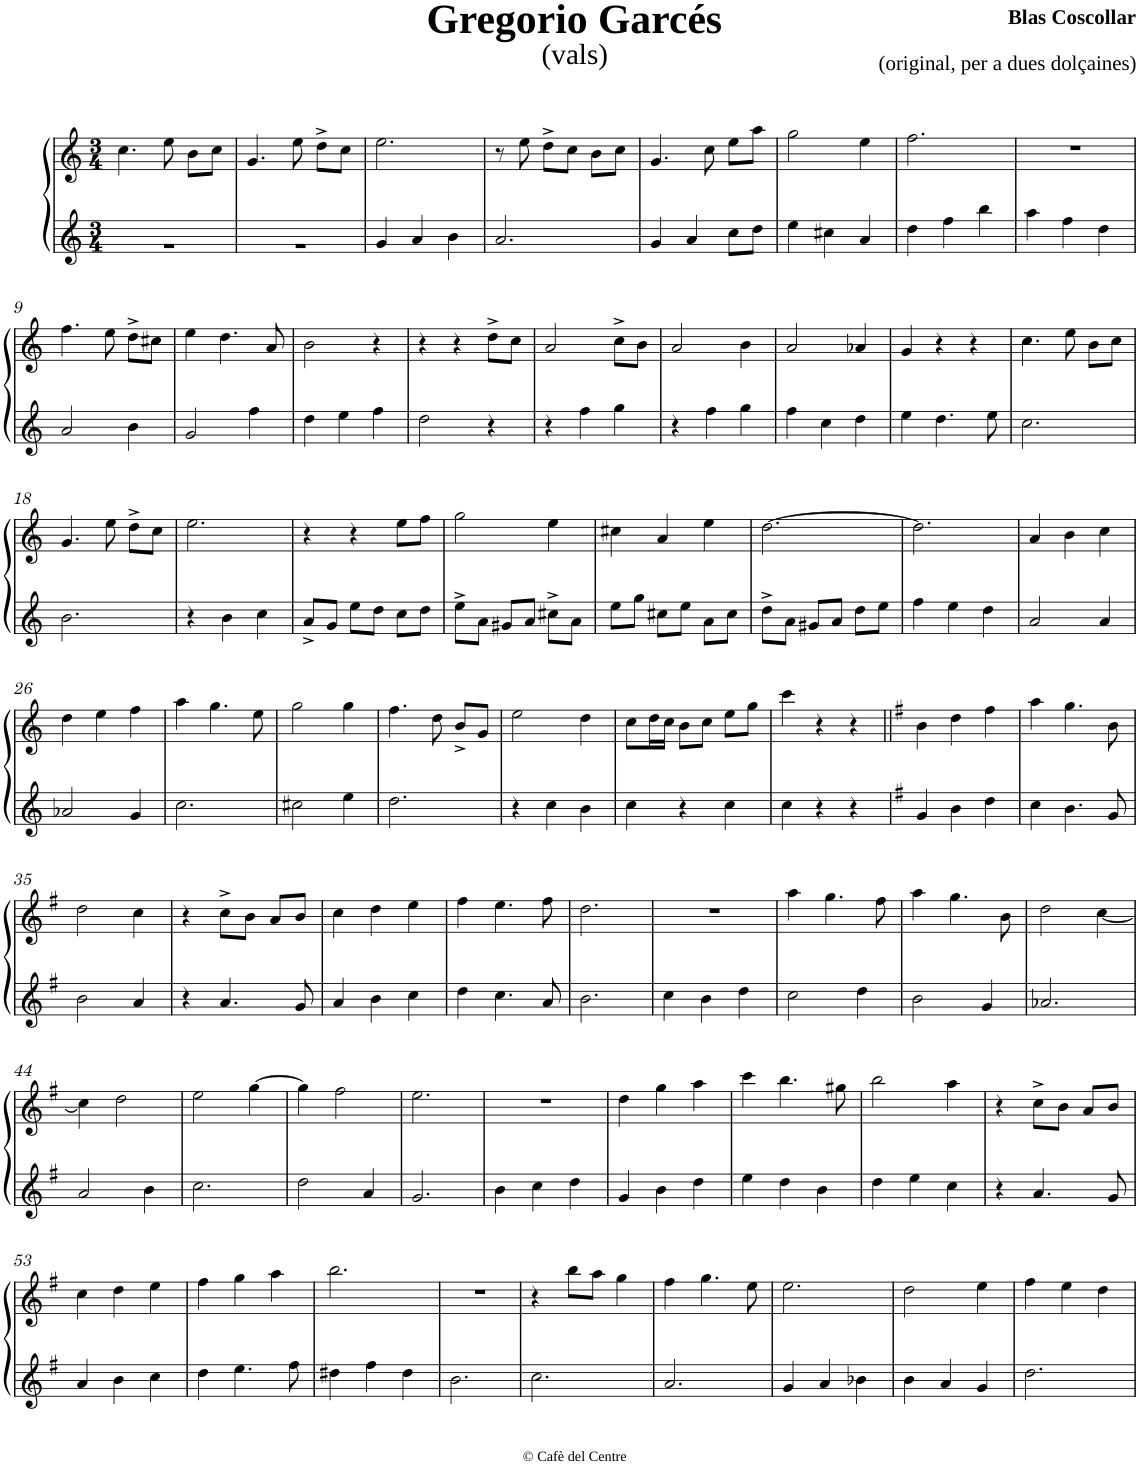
**kern	**kern
*part1	*part1
*staff2	*staff1
*I"Gralla 1 Gralla 2	*
*I'Gr. 1	*
*clefG2	*clefG2
*k[]	*k[]
*M3/4	*M3/4
=1	=1
*^	*
2.ryy	2.r	4.cc\
.	.	8ee\
.	.	8b\L
.	.	8cc\J
=2	=2	=2
2.ryy	2.r	4.g/
.	.	8ee\
.	.	8dd^\L
.	.	8cc\J
*v	*v	*
=3	=3
4g/	2.ee\
4a/	.
4b\	.
=4	=4
2.a/	8r
.	8ee\
.	8dd^\L
.	8cc\J
.	8b\L
.	8cc\J
=5	=5
4g/	4.g/
4a/	.
.	8cc\
8cc\L	8ee\L
8dd\J	8aa\J
=6	=6
4ee\	2gg\
4cc#X\	.
4a/	4ee\
=7	=7
4dd\	2.ff\
4ff\	.
4bb\	.
=8	=8
4aa\	2.r
4ff\	.
4dd\	.
!!LO:LB:g=z
=9	=9
2a/	4.ff\
.	8ee\
4b\	8dd^\L
.	8cc#X\J
=10	=10
2g/	4ee\
.	4.dd\
4ff\	.
.	8a/
=11	=11
4dd\	2b\
4ee\	.
4ff\	4r
=12	=12
2dd\	4r
.	4r
4r	8dd^\L
.	8cc\J
=13	=13
4r	2a/
4ff\	.
4gg\	8cc^\L
.	8b\J
=14	=14
4r	2a/
4ff\	.
4gg\	4b\
=15	=15
4ff\	2a/
4cc\	.
4dd\	4a-X/
=16	=16
4ee\	4g/
4.dd\	4r
.	4r
8ee\	.
=17	=17
2.cc\	4.cc\
.	8ee\
.	8b\L
.	8cc\J
!!LO:LB:g=z
=18	=18
2.b\	4.g/
.	8ee\
.	8dd^\L
.	8cc\J
=19	=19
4r	2.ee\
4b\	.
4cc\	.
=20	=20
8a^/L	4r
8g/J	.
8ee\L	4r
8dd\J	.
8cc\L	8ee\L
8dd\J	8ff\J
=21	=21
8ee^\L	2gg\
8a\J	.
8g#X/L	.
8a/J	.
8cc#X^\L	4ee\
8a\J	.
=22	=22
8ee\L	4cc#X\
8gg\J	.
8cc#X\L	4a/
8ee\J	.
8a\L	4ee\
8cc#\J	.
=23	=23
8dd^\L	[>2.dd\
8a\J	.
8g#X/L	.
8a/J	.
8dd\L	.
8ee\J	.
=24	=24
4ff\	2.dd\]
4ee\	.
4dd\	.
=25	=25
2a/	4a/
.	4b\
4a/	4cc\
!!LO:LB:g=z
=26	=26
2a-X/	4dd\
.	4ee\
4g/	4ff\
=27	=27
2.cc\	4aa\
.	4.gg\
.	8ee\
=28	=28
2cc#X\	2gg\
4ee\	4gg\
=29	=29
2.dd\	4.ff\
.	8dd\
.	8b^/L
.	8g/J
=30	=30
4r	2ee\
4cc\	.
4b\	4dd\
=31	=31
4cc\	8cc\L
.	16dd\L
.	16cc\JJ
4r	8b\L
.	8cc\J
4cc\	8ee\L
.	8gg\J
=32	=32
4cc\	4ccc\
4r	4r
4r	4r
=33||	=33||
*k[f#]	*k[f#]
*G:	*G:
4g/	4b\
4b\	4dd\
4dd\	4ff#\
=34	=34
4cc\	4aa\
4.b\	4.gg\
8g/	8b\
!!LO:LB:g=z
=35	=35
2b\	2dd\
4a/	4cc\
=36	=36
4r	4r
4.a/	8cc^\L
.	8b\J
.	8a/L
8g/	8b/J
=37	=37
4a/	4cc\
4b\	4dd\
4cc\	4ee\
=38	=38
4dd\	4ff#\
4.cc\	4.ee\
8a/	8ff#\
=39	=39
2.b\	2.dd\
=40	=40
4cc\	2.r
4b\	.
4dd\	.
=41	=41
2cc\	4aa\
.	4.gg\
4dd\	.
.	8ff#\
=42	=42
2b\	4aa\
.	4.gg\
4g/	.
.	8b\
=43	=43
2.a-X/	2dd\
.	[<4cc\
!!LO:LB:g=z
=44	=44
2a/	4cc\]
.	2dd\
4b\	.
=45	=45
2.cc\	2ee\
.	[>4gg\
=46	=46
2dd\	4gg\]
.	2ff#\
4a/	.
=47	=47
2.g/	2.ee\
=48	=48
4b\	2.r
4cc\	.
4dd\	.
=49	=49
4g/	4dd\
4b\	4gg\
4dd\	4aa\
=50	=50
4ee\	4ccc\
4dd\	4.bb\
4b\	.
.	8gg#X\
=51	=51
4dd\	2bb\
4ee\	.
4cc\	4aa\
=52	=52
4r	4r
4.a/	8cc^\L
.	8b\J
.	8a/L
8g/	8b/J
!!LO:LB:g=z
=53	=53
4a/	4cc\
4b\	4dd\
4cc\	4ee\
=54	=54
4dd\	4ff#\
4.ee\	4gg\
.	4aa\
8ff#\	.
=55	=55
4dd#X\	2.bb\
4ff#\	.
4dd#\	.
=56	=56
2.b\	2.r
=57	=57
2.cc\	4r
.	8bb\L
.	8aa\J
.	4gg\
=58	=58
2.a/	4ff#\
.	4.gg\
.	8ee\
=59	=59
4g/	2.ee\
4a/	.
4b-X\	.
=60	=60
4b\	2dd\
4a/	.
4g/	4ee\
=61	=61
2.dd\	4ff#\
.	4ee\
.	4dd\
=	=
*-	*-
